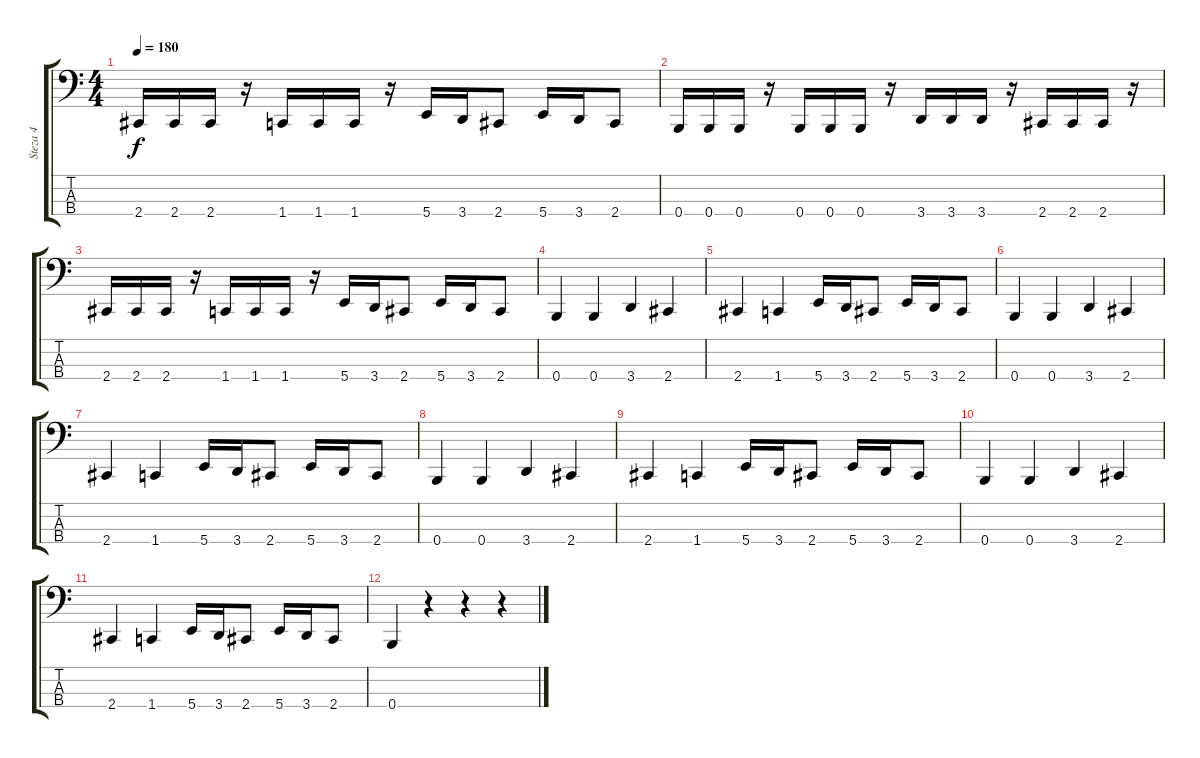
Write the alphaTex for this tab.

\track ("Steza 4" "Steza 4") {instrument electricbassfinger}
\staff {score tabs}
\tuning (D2 A1 E1 B0) {hide}
\ts (4 4)
\tempo 180
\clef f4
\ks c
2.4.16{dy f} 2.4.16 2.4.16 r.16 1.4.16 1.4.16 1.4.16 r.16 5.4.16 3.4.16 2.4.8 5.4.16 3.4.16 2.4.8 |
0.4.16 0.4.16 0.4.16 r.16 0.4.16 0.4.16 0.4.16 r.16 3.4.16 3.4.16 3.4.16 r.16 2.4.16 2.4.16 2.4.16 r.16 |
2.4.16 2.4.16 2.4.16 r.16 1.4.16 1.4.16 1.4.16 r.16 5.4.16 3.4.16 2.4.8 5.4.16 3.4.16 2.4.8 |
0.4.4 0.4.4 3.4.4 2.4.4 |
2.4.4 1.4.4 5.4.16 3.4.16 2.4.8 5.4.16 3.4.16 2.4.8 |
0.4.4 0.4.4 3.4.4 2.4.4 |
2.4.4 1.4.4 5.4.16 3.4.16 2.4.8 5.4.16 3.4.16 2.4.8 |
0.4.4 0.4.4 3.4.4 2.4.4 |
2.4.4 1.4.4 5.4.16 3.4.16 2.4.8 5.4.16 3.4.16 2.4.8 |
0.4.4 0.4.4 3.4.4 2.4.4 |
2.4.4 1.4.4 5.4.16 3.4.16 2.4.8 5.4.16 3.4.16 2.4.8 |
0.4.4 r.4 r.4 r.4
